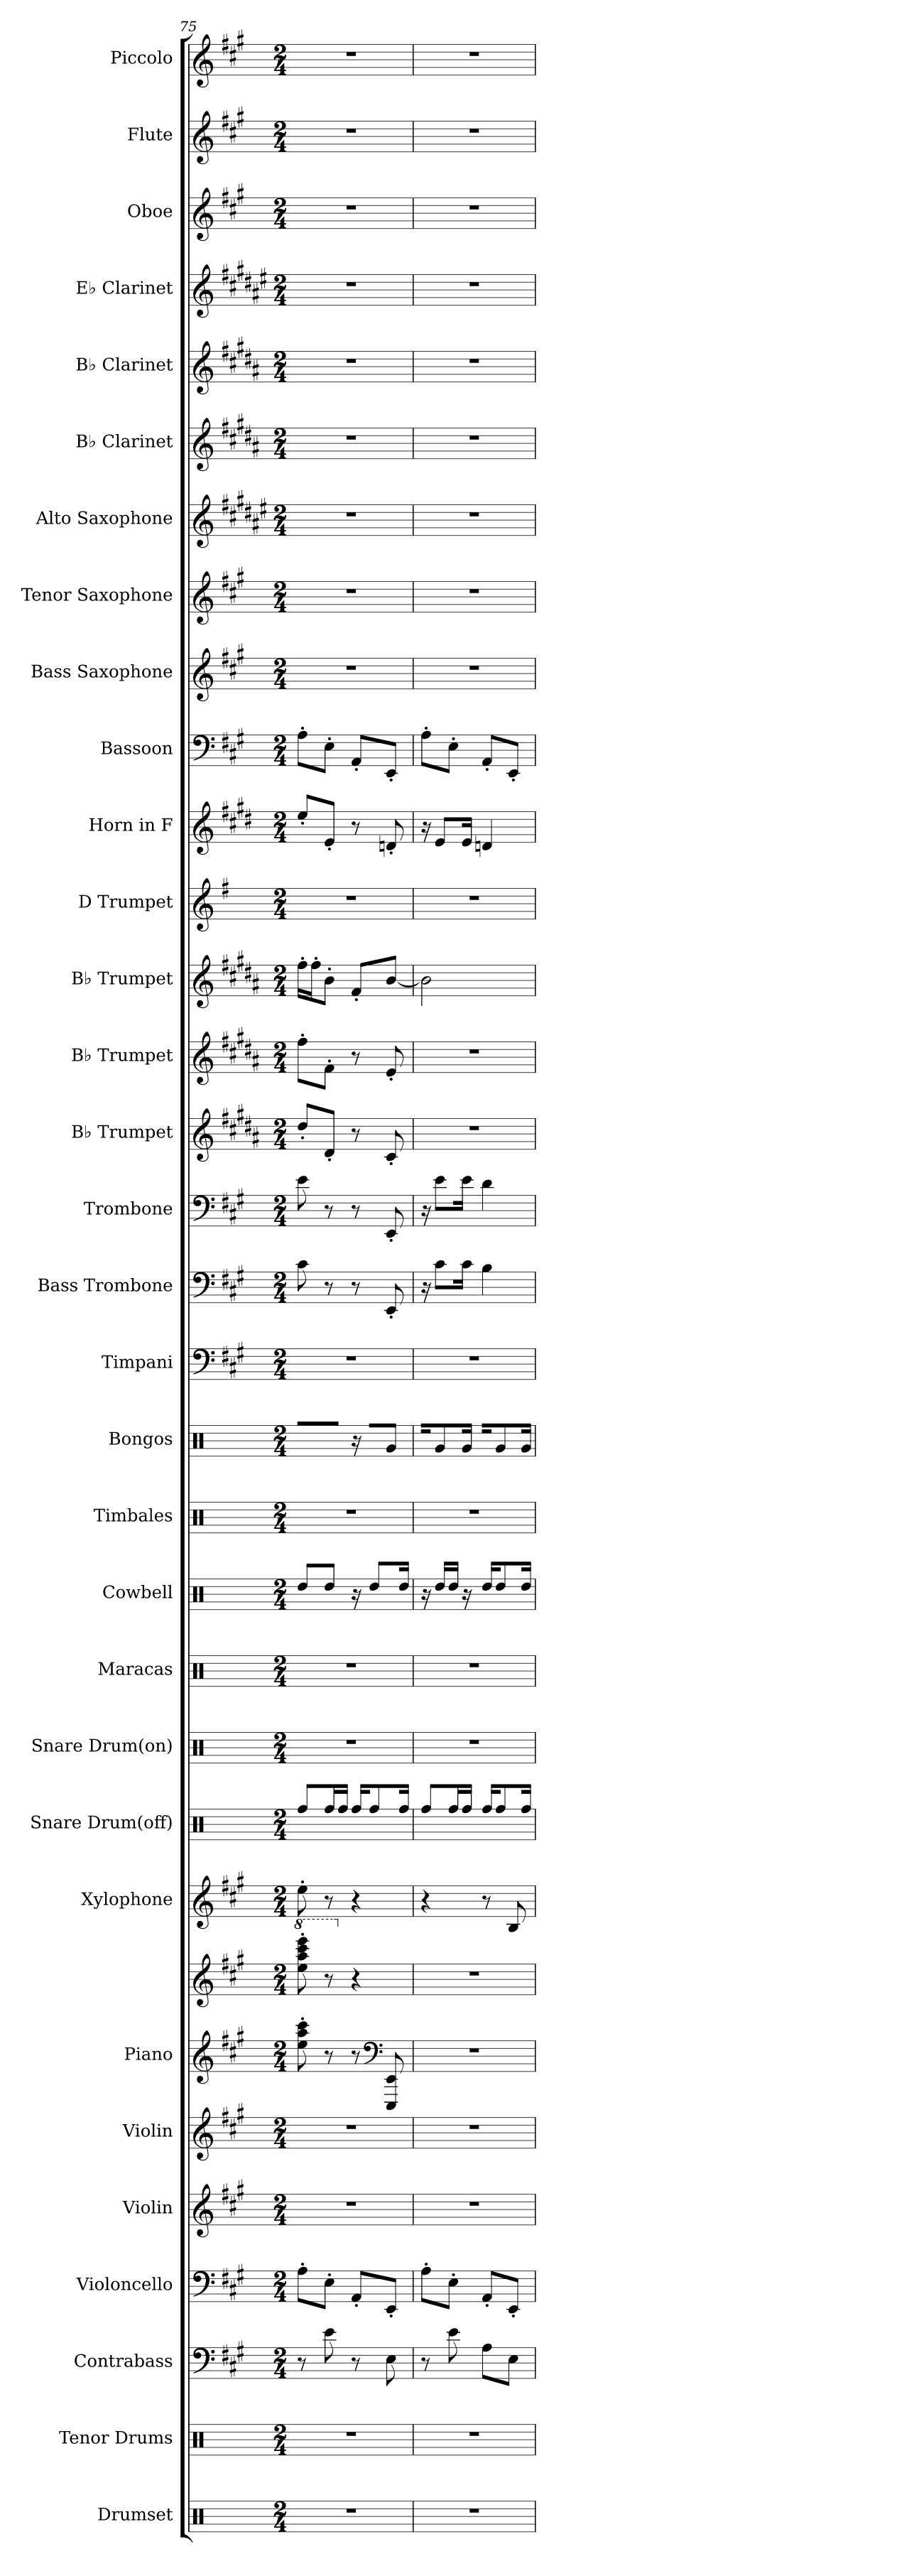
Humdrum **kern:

**kern	**kern	**kern	**kern	**kern	**kern	**kern	**kern	**kern	**kern	**kern	**kern	**kern	**kern	**kern	**kern	**kern	**kern	**kern	**kern	**kern	**kern	**kern	**kern	**kern	**kern	**kern	**kern	**kern	**kern	**kern	**kern	**kern
*part32	*part31	*part30	*part29	*part28	*part27	*part26	*part26	*part25	*part24	*part23	*part22	*part21	*part20	*part19	*part18	*part17	*part16	*part15	*part14	*part13	*part12	*part11	*part10	*part9	*part8	*part7	*part6	*part5	*part4	*part3	*part2	*part1
*staff33	*staff32	*staff31	*staff30	*staff29	*staff28	*staff27	*staff26	*staff25	*staff24	*staff23	*staff22	*staff21	*staff20	*staff19	*staff18	*staff17	*staff16	*staff15	*staff14	*staff13	*staff12	*staff11	*staff10	*staff9	*staff8	*staff7	*staff6	*staff5	*staff4	*staff3	*staff2	*staff1
*I"Drumset	*I"Tenor Drums	*I"Contrabass	*I"Violoncello	*I"Violin	*I"Violin	*I"Piano	*	*I"Xylophone	*I"Snare Drum(off)	*I"Snare Drum(on)	*I"Maracas	*I"Cowbell	*I"Timbales	*I"Bongos	*I"Timpani	*I"Bass Trombone	*I"Trombone	*I"B♭ Trumpet	*I"B♭ Trumpet	*I"B♭ Trumpet	*I"D Trumpet	*I"Horn in F	*I"Bassoon	*I"Bass Saxophone	*I"Tenor Saxophone	*I"Alto Saxophone	*I"B♭ Clarinet	*I"B♭ Clarinet	*I"E♭ Clarinet	*I"Oboe	*I"Flute	*I"Piccolo
*I'Drs.	*I'T.D.	*I'Cb.	*I'Vc.	*I'Vln.	*I'Vln.	*I'Pno.	*	*I'Xyl.	*	*I'Sn. Dr.	*I'Mrcs.	*I'Cowbell	*I'Timb.	*I'Bongos	*I'Timp.	*I'B. Tbn.	*I'Tbn.	*I'B♭ Tpt.	*I'B♭ Tpt.	*I'B♭ Tpt.	*I'D Tpt.	*	*I'Bsn.	*I'B. Sax.	*I'T. Sax.	*I'A. Sax.	*I'B♭ Cl.	*I'B♭ Cl.	*I'E♭ Cl.	*I'Ob.	*I'Fl.	*I'Picc.
*clefX	*clefX	*clefF4	*clefF4	*clefG2	*clefG2	*clefG2	*clefG2	*clefG2	*clefX	*clefX	*clefX	*clefX	*clefX	*clefX	*clefF4	*clefF4	*clefF4	*clefG2	*clefG2	*clefG2	*clefG2	*clefG2	*clefF4	*clefG2	*clefG2	*clefG2	*clefG2	*clefG2	*clefG2	*clefG2	*clefG2	*clefG2
*	*	*ITrd7c12	*	*	*	*	*	*ITrd-7c-12	*	*	*	*	*	*	*	*	*	*ITrd1c2	*ITrd1c2	*ITrd1c2	*ITrd-1c-2	*ITrd4c7	*	*ITrd15c26	*ITrd8c14	*ITrd5c9	*ITrd1c2	*ITrd1c2	*ITrd-2c-3	*	*	*ITrd-7c-12
*k[]	*k[]	*k[f#c#g#]	*k[f#c#g#]	*k[f#c#g#]	*k[f#c#g#]	*k[f#c#g#]	*k[f#c#g#]	*k[f#c#g#]	*k[]	*k[]	*k[]	*k[]	*k[]	*k[]	*k[f#c#g#]	*k[f#c#g#]	*k[f#c#g#]	*k[f#c#g#]	*k[f#c#g#]	*k[f#c#g#]	*k[f#c#g#]	*k[f#c#g#]	*k[f#c#g#]	*k[f#c#g#]	*k[f#c#g#]	*k[f#c#g#]	*k[f#c#g#]	*k[f#c#g#]	*k[f#c#g#]	*k[f#c#g#]	*k[f#c#g#]	*k[f#c#g#]
*M2/4	*M2/4	*M2/4	*M2/4	*M2/4	*M2/4	*M2/4	*M2/4	*M2/4	*M2/4	*M2/4	*M2/4	*M2/4	*M2/4	*M2/4	*M2/4	*M2/4	*M2/4	*M2/4	*M2/4	*M2/4	*M2/4	*M2/4	*M2/4	*M2/4	*M2/4	*M2/4	*M2/4	*M2/4	*M2/4	*M2/4	*M2/4	*M2/4
*	*	*	*	*	*	*	*8va	*	*	*	*	*	*	*	*	*	*	*	*	*	*	*	*	*	*	*	*	*	*	*	*	*
=75	=75	=75	=75	=75	=75	=75	=75	=75	=75	=75	=75	=75	=75	=75	=75	=75	=75	=75	=75	=75	=75	=75	=75	=75	=75	=75	=75	=75	=75	=75	=75	=75
2r	2r	8r	8A'\L	2r	2r	8ee\' 8aa\' 8ccc#\'	8eee\' 8aaa\' 8cccc#\' 8eeee\'	8eee'\	8Rff/L	2r	2r	8Rdd/L	2r	8R/L	2r	8c#\	8e\	8cc#'/L	8ee'\L	16ee'\LL	2r	8a'/L	8A'\L	2r	2r	2r	2r	2r	2r	2r	2r	2r
.	.	.	.	.	.	.	.	.	.	.	.	.	.	.	.	.	.	.	.	16ee'\J	.	.	.	.	.	.	.	.	.	.	.	.
.	.	8E\	8E'\J	.	.	8r	8r	8r	16Rff/L	.	.	8Rdd/J	.	16R/L	.	8r	8r	8c#'/J	8e'\J	8a'\J	.	8A'/J	8E'\J	.	.	.	.	.	.	.	.	.
.	.	.	.	.	.	.	.	.	16Rff/JJ	.	.	.	.	16R/JJ	.	.	.	.	.	.	.	.	.	.	.	.	.	.	.	.	.	.
*	*	*	*	*	*	*	*X8va	*	*	*	*	*	*	*	*	*	*	*	*	*	*	*	*	*	*	*	*	*	*	*	*	*
.	.	8r	8AA'/L	.	.	8r	4r	4r	16Rff/KL	.	.	16r	.	16r	.	8r	8r	8r	8r	8e'/L	.	8r	8AA'/L	.	.	.	.	.	.	.	.	.
.	.	.	.	.	.	.	.	.	8Rff/	.	.	8Rdd/L	.	16R/KL	.	.	.	.	.	.	.	.	.	.	.	.	.	.	.	.	.	.
*	*	*	*	*	*	*clefF4	*	*	*	*	*	*	*	*	*	*	*	*	*	*	*	*	*	*	*	*	*	*	*	*	*	*
.	.	8EE\	8EE'/J	.	.	8EEE/ 8EE/	.	.	.	.	.	.	.	8Rg/J	.	8EE'/	8EE'/	8B'/	8d'/	[8a/J	.	8Gn'/	8EE'/J	.	.	.	.	.	.	.	.	.
.	.	.	.	.	.	.	.	.	16Rff/Jk	.	.	16Rdd/Jk	.	.	.	.	.	.	.	.	.	.	.	.	.	.	.	.	.	.	.	.
=76	=76	=76	=76	=76	=76	=76	=76	=76	=76	=76	=76	=76	=76	=76	=76	=76	=76	=76	=76	=76	=76	=76	=76	=76	=76	=76	=76	=76	=76	=76	=76	=76
2r	2r	8r	8A'\L	2r	2r	2r	2r	4r	8Rff/L	2r	2r	16r	2r	16R/KL	2r	16r	16r	2r	2r	2a\]	2r	16r	8A'\L	2r	2r	2r	2r	2r	2r	2r	2r	2r
.	.	.	.	.	.	.	.	.	.	.	.	16Rdd/LL	.	8Rg/	.	8c#\L	8e\L	.	.	.	.	8A/L	.	.	.	.	.	.	.	.	.	.
.	.	8E\	8E'\J	.	.	.	.	.	16Rff/L	.	.	16Rdd/JJ	.	.	.	.	.	.	.	.	.	.	8E'\J	.	.	.	.	.	.	.	.	.
.	.	.	.	.	.	.	.	.	16Rff/JJ	.	.	16r	.	16Rg/Jk	.	16c#\Jk	16e\Jk	.	.	.	.	16A/Jk	.	.	.	.	.	.	.	.	.	.
.	.	8AA\L	8AA'/L	.	.	.	.	8r	16Rff/KL	.	.	16Rdd/KL	.	16R/KL	.	4B\	4d\	.	.	.	.	4Gn/	8AA'/L	.	.	.	.	.	.	.	.	.
.	.	.	.	.	.	.	.	.	8Rff/	.	.	8Rdd/	.	8Rg/	.	.	.	.	.	.	.	.	.	.	.	.	.	.	.	.	.	.
.	.	8EE\J	8EE'/J	.	.	.	.	8b/	.	.	.	.	.	.	.	.	.	.	.	.	.	.	8EE'/J	.	.	.	.	.	.	.	.	.
.	.	.	.	.	.	.	.	.	16Rff/Jk	.	.	16Rdd/Jk	.	16Rg/Jk	.	.	.	.	.	.	.	.	.	.	.	.	.	.	.	.	.	.
=	=	=	=	=	=	=	=	=	=	=	=	=	=	=	=	=	=	=	=	=	=	=	=	=	=	=	=	=	=	=	=	=
*-	*-	*-	*-	*-	*-	*-	*-	*-	*-	*-	*-	*-	*-	*-	*-	*-	*-	*-	*-	*-	*-	*-	*-	*-	*-	*-	*-	*-	*-	*-	*-	*-
